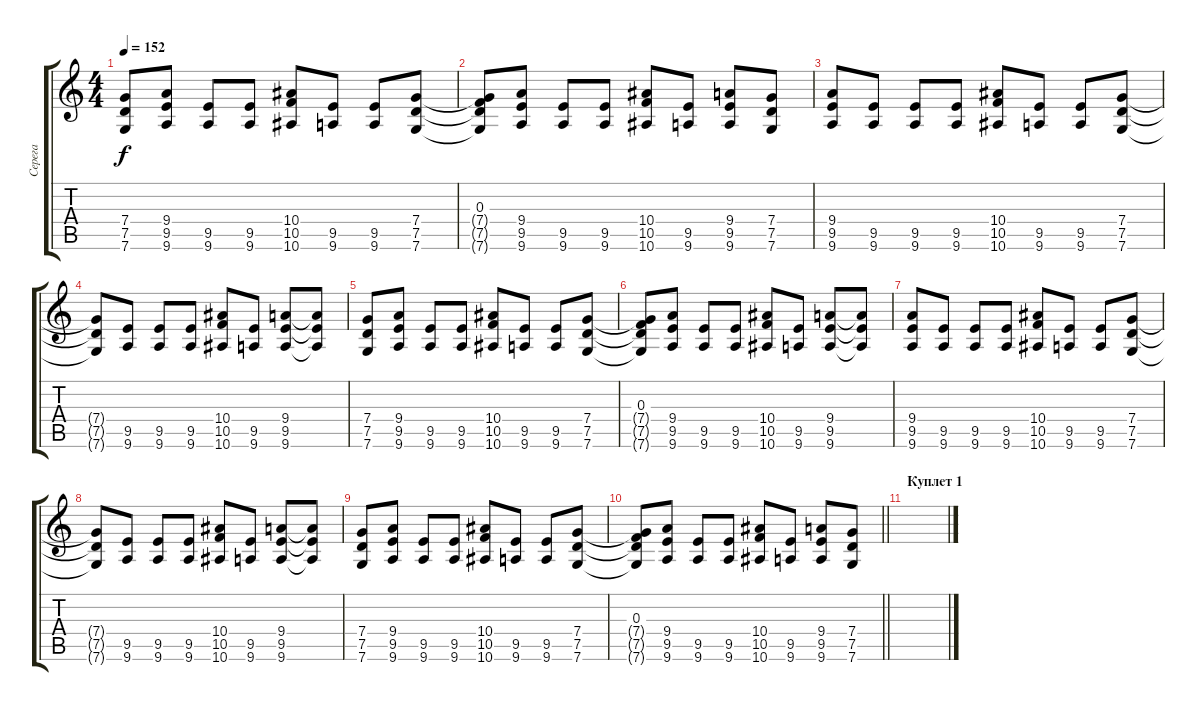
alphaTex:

\track ("Серега" "Серега") {instrument distortionguitar}
\staff {score tabs}
\tuning (D4 A3 F3 C3 G2 C2) {hide}
\ts (4 4)
\tempo 152
\clef g2
\ks c
(7.4 7.5 7.6).8{dy f} (9.4 9.5 9.6).8 (9.5 9.6).8 (9.5 9.6).8 (10.4 10.5 10.6).8 (9.5 9.6).8 (9.5 9.6).8 (7.4 7.5 7.6).8 |
(0.3 7.4{t} 7.5{t} 7.6{t}).8 (9.4 9.5 9.6).8 (9.5 9.6).8 (9.5 9.6).8 (10.4 10.5 10.6).8 (9.5 9.6).8 (9.4 9.5 9.6).8 (7.4 7.5 7.6).8 |
(9.4 9.5 9.6).8 (9.5 9.6).8 (9.5 9.6).8 (9.5 9.6).8 (10.4 10.5 10.6).8 (9.5 9.6).8 (9.5 9.6).8 (7.4 7.5 7.6).8 |
(7.4{t} 7.5{t} 7.6{t}).8 (9.5 9.6).8 (9.5 9.6).8 (9.5 9.6).8 (10.4 10.5 10.6).8 (9.5 9.6).8 (9.4 9.5 9.6).8 (9.4{t} 9.5{t} 9.6{t}).8 |
(7.4 7.5 7.6).8 (9.4 9.5 9.6).8 (9.5 9.6).8 (9.5 9.6).8 (10.4 10.5 10.6).8 (9.5 9.6).8 (9.5 9.6).8 (7.4 7.5 7.6).8 |
(0.3 7.4{t} 7.5{t} 7.6{t}).8 (9.4 9.5 9.6).8 (9.5 9.6).8 (9.5 9.6).8 (10.4 10.5 10.6).8 (9.5 9.6).8 (9.4 9.5 9.6).8 (9.4{t} 9.5{t} 9.6{t}).8 |
(9.4 9.5 9.6).8 (9.5 9.6).8 (9.5 9.6).8 (9.5 9.6).8 (10.4 10.5 10.6).8 (9.5 9.6).8 (9.5 9.6).8 (7.4 7.5 7.6).8 |
(7.4{t} 7.5{t} 7.6{t}).8 (9.5 9.6).8 (9.5 9.6).8 (9.5 9.6).8 (10.4 10.5 10.6).8 (9.5 9.6).8 (9.4 9.5 9.6).8 (9.4{t} 9.5{t} 9.6{t}).8 |
(7.4 7.5 7.6).8 (9.4 9.5 9.6).8 (9.5 9.6).8 (9.5 9.6).8 (10.4 10.5 10.6).8 (9.5 9.6).8 (9.5 9.6).8 (7.4 7.5 7.6).8 |
\barLineRight lightlight
(0.3 7.4{t} 7.5{t} 7.6{t}).8 (9.4 9.5 9.6).8 (9.5 9.6).8 (9.5 9.6).8 (10.4 10.5 10.6).8 (9.5 9.6).8 (9.4 9.5 9.6).8 (7.4 7.5 7.6).8 |
\section ("" "Куплет 1")
